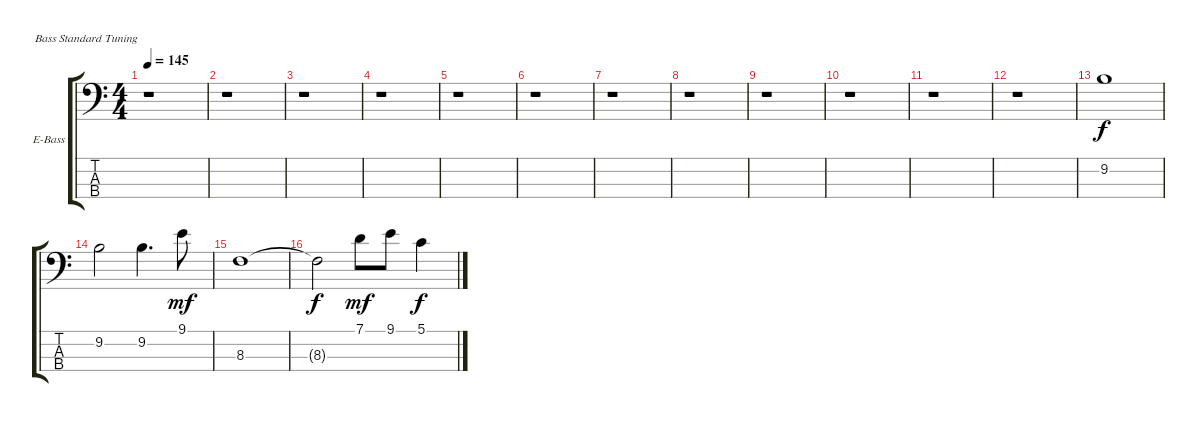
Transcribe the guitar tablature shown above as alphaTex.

\bracketExtendMode groupsimilarinstruments
\firstSystemTrackNameOrientation horizontal
\otherSystemsTrackNameOrientation horizontal
\track ("Electric Bass" "E-Bass") {instrument electricbassfinger}
\staff {score tabs}
\tuning (G2 D2 A1 E1)
\ts (4 4)
\tempo 145
\clef f4
\ks c
r.1{dy f} |
r.1 |
r.1 |
r.1 |
r.1 |
r.1 |
r.1 |
r.1 |
r.1 |
r.1 |
r.1 |
r.1 |
9.2.1 |
9.2.2 9.2.4{d} 9.1.8{dy mf} |
8.3.1 |
8.3{t}.2{dy f} 7.1.8{dy mf} 9.1.8 5.1.4{dy f}
